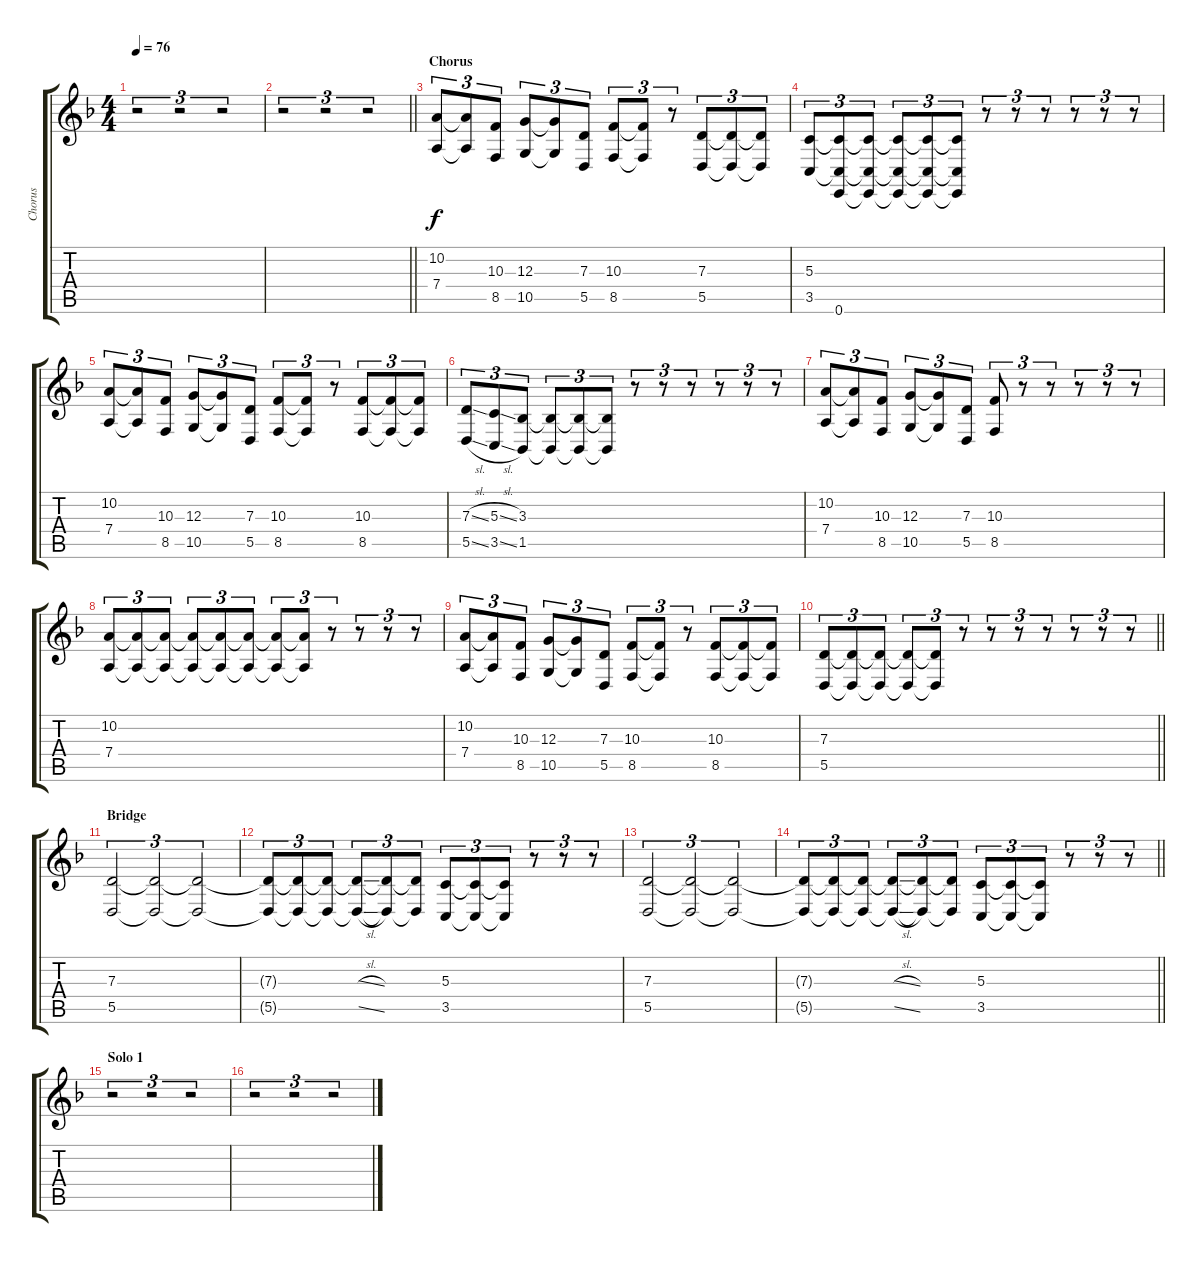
\track ("Chorus" "Chorus") {instrument choiraahs}
\staff {score tabs}
\tuning (E4 B3 G3 D3 A2 E2) {hide}
\ts (4 4)
\tempo 76
\clef g2
\ks f
r.2{tu (3 2) dy f} r.2{tu (3 2)} r.2{tu (3 2)} |
\barLineRight lightlight
r.2{tu (3 2)} r.2{tu (3 2)} r.2{tu (3 2)} |
\section ("" "Chorus")
(10.2 7.4).8{tu (3 2)} (10.2{t} 7.4{t}).8{tu (3 2)} (10.3 8.5).8{tu (3 2)} (12.3 10.5).8{tu (3 2)} (12.3{t} 10.5{t}).8{tu (3 2)} (7.3 5.5).8{tu (3 2)} (10.3 8.5).8{tu (3 2)} (10.3{t} 8.5{t}).8{tu (3 2)} r.8{tu (3 2)} (7.3 5.5).8{tu (3 2)} (7.3{t} 5.5{t}).8{tu (3 2)} (7.3{t} 5.5{t}).8{tu (3 2)} |
(5.3 3.5).8{tu (3 2)} (5.3{t} 3.5{t} 0.6).8{tu (3 2)} (5.3{t} 3.5{t} 0.6{t}).8{tu (3 2)} (5.3{t} 3.5{t} 0.6{t}).8{tu (3 2)} (5.3{t} 3.5{t} 0.6{t}).8{tu (3 2)} (5.3{t} 3.5{t} 0.6{t}).8{tu (3 2)} r.8{tu (3 2)} r.8{tu (3 2)} r.8{tu (3 2)} r.8{tu (3 2)} r.8{tu (3 2)} r.8{tu (3 2)} |
(10.2 7.4).8{tu (3 2)} (10.2{t} 7.4{t}).8{tu (3 2)} (10.3 8.5).8{tu (3 2)} (12.3 10.5).8{tu (3 2)} (12.3{t} 10.5{t}).8{tu (3 2)} (7.3 5.5).8{tu (3 2)} (10.3 8.5).8{tu (3 2)} (10.3{t} 8.5{t}).8{tu (3 2)} r.8{tu (3 2)} (10.3 8.5).8{tu (3 2)} (10.3{t} 8.5{t}).8{tu (3 2)} (10.3{t} 8.5{t}).8{tu (3 2)} |
(7.3{sl} 5.5{sl}).8{tu (3 2)} (5.3{sl} 3.5{sl}).8{tu (3 2)} (3.3 1.5).8{tu (3 2)} (3.3{t} 1.5{t}).8{tu (3 2)} (3.3{t} 1.5{t}).8{tu (3 2)} (3.3{t} 1.5{t}).8{tu (3 2)} r.8{tu (3 2)} r.8{tu (3 2)} r.8{tu (3 2)} r.8{tu (3 2)} r.8{tu (3 2)} r.8{tu (3 2)} |
(10.2 7.4).8{tu (3 2)} (10.2{t} 7.4{t}).8{tu (3 2)} (10.3 8.5).8{tu (3 2)} (12.3 10.5).8{tu (3 2)} (12.3{t} 10.5{t}).8{tu (3 2)} (7.3 5.5).8{tu (3 2)} (10.3 8.5).8{tu (3 2)} r.8{tu (3 2)} r.8{tu (3 2)} r.8{tu (3 2)} r.8{tu (3 2)} r.8{tu (3 2)} |
(10.2 7.4).8{tu (3 2)} (10.2{t} 7.4{t}).8{tu (3 2)} (10.2{t} 7.4{t}).8{tu (3 2)} (10.2{t} 7.4{t}).8{tu (3 2)} (10.2{t} 7.4{t}).8{tu (3 2)} (10.2{t} 7.4{t}).8{tu (3 2)} (10.2{t} 7.4{t}).8{tu (3 2)} (10.2{t} 7.4{t}).8{tu (3 2)} r.8{tu (3 2)} r.8{tu (3 2)} r.8{tu (3 2)} r.8{tu (3 2)} |
(10.2 7.4).8{tu (3 2)} (10.2{t} 7.4{t}).8{tu (3 2)} (10.3 8.5).8{tu (3 2)} (12.3 10.5).8{tu (3 2)} (12.3{t} 10.5{t}).8{tu (3 2)} (7.3 5.5).8{tu (3 2)} (10.3 8.5).8{tu (3 2)} (10.3{t} 8.5{t}).8{tu (3 2)} r.8{tu (3 2)} (10.3 8.5).8{tu (3 2)} (10.3{t} 8.5{t}).8{tu (3 2)} (10.3{t} 8.5{t}).8{tu (3 2)} |
\barLineRight lightlight
(7.3 5.5).8{tu (3 2)} (7.3{t} 5.5{t}).8{tu (3 2)} (7.3{t} 5.5{t}).8{tu (3 2)} (7.3{t} 5.5{t}).8{tu (3 2)} (7.3{t} 5.5{t}).8{tu (3 2)} r.8{tu (3 2)} r.8{tu (3 2)} r.8{tu (3 2)} r.8{tu (3 2)} r.8{tu (3 2)} r.8{tu (3 2)} r.8{tu (3 2)} |
\section ("" "Bridge")
(7.3 5.5).2{tu (3 2)} (7.3{t} 5.5{t}).2{tu (3 2)} (7.3{t} 5.5{t}).2{tu (3 2)} |
(7.3{t} 5.5{t}).8{tu (3 2)} (7.3{t} 5.5{t}).8{tu (3 2)} (7.3{t} 5.5{t}).8{tu (3 2)} (7.3{sl t} 5.5{sl t}).8{tu (3 2)} (7.3{t} 5.5{t}).8{tu (3 2)} (7.3{t} 5.5{t}).8{tu (3 2)} (5.3 3.5).8{tu (3 2)} (5.3{t} 3.5{t}).8{tu (3 2)} (5.3{t} 3.5{t}).8{tu (3 2)} r.8{tu (3 2)} r.8{tu (3 2)} r.8{tu (3 2)} |
(7.3 5.5).2{tu (3 2)} (7.3{t} 5.5{t}).2{tu (3 2)} (7.3{t} 5.5{t}).2{tu (3 2)} |
\barLineRight lightlight
(7.3{t} 5.5{t}).8{tu (3 2)} (7.3{t} 5.5{t}).8{tu (3 2)} (7.3{t} 5.5{t}).8{tu (3 2)} (7.3{sl t} 5.5{sl t}).8{tu (3 2)} (7.3{t} 5.5{t}).8{tu (3 2)} (7.3{t} 5.5{t}).8{tu (3 2)} (5.3 3.5).8{tu (3 2)} (5.3{t} 3.5{t}).8{tu (3 2)} (5.3{t} 3.5{t}).8{tu (3 2)} r.8{tu (3 2)} r.8{tu (3 2)} r.8{tu (3 2)} |
\section ("" "Solo 1")
r.2{tu (3 2)} r.2{tu (3 2)} r.2{tu (3 2)} |
r.2{tu (3 2)} r.2{tu (3 2)} r.2{tu (3 2)}
